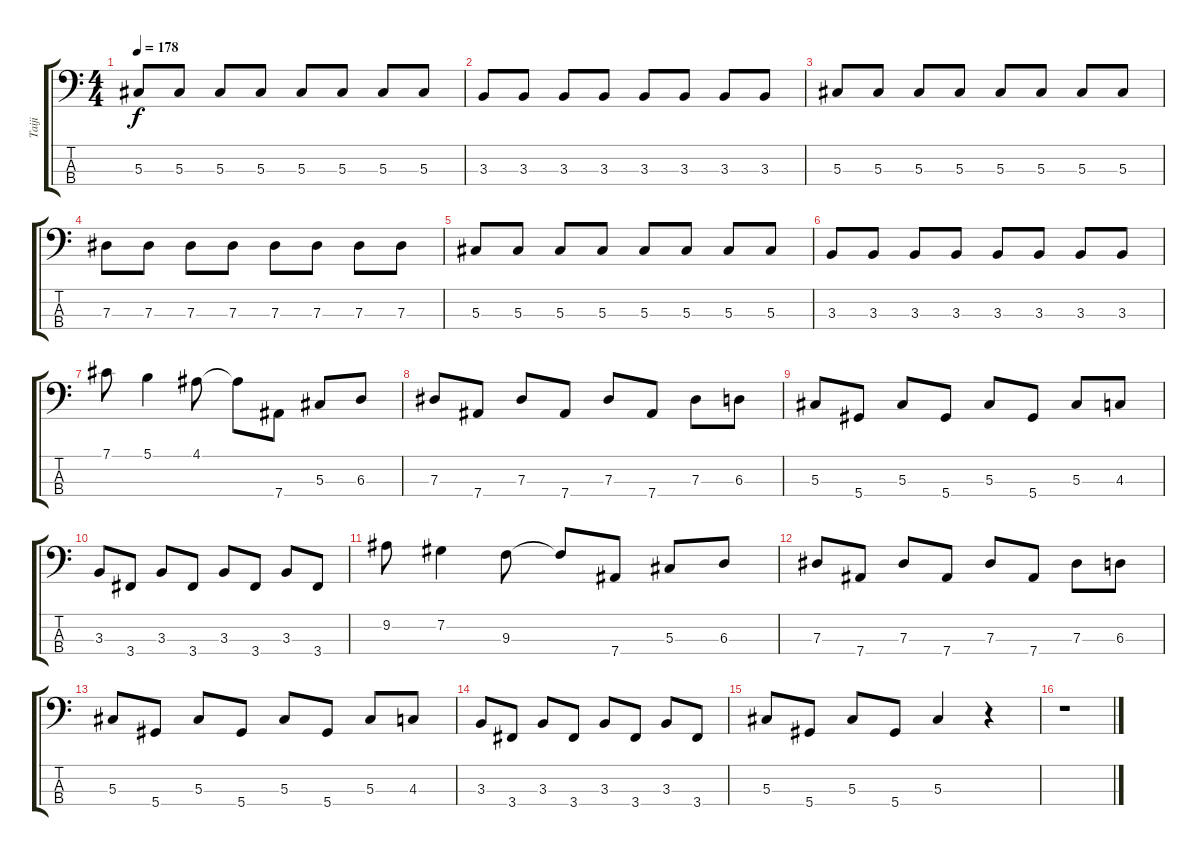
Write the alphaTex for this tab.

\track ("Taiji" "Taiji") {instrument electricbasspick}
\staff {score tabs}
\tuning (Gb2 Db2 Ab1 Eb1) {hide}
\ts (4 4)
\tempo 178
\clef f4
\ks c
5.3.8{dy f} 5.3.8 5.3.8 5.3.8 5.3.8 5.3.8 5.3.8 5.3.8 |
3.3.8 3.3.8 3.3.8 3.3.8 3.3.8 3.3.8 3.3.8 3.3.8 |
5.3.8 5.3.8 5.3.8 5.3.8 5.3.8 5.3.8 5.3.8 5.3.8 |
7.3.8 7.3.8 7.3.8 7.3.8 7.3.8 7.3.8 7.3.8 7.3.8 |
5.3.8 5.3.8 5.3.8 5.3.8 5.3.8 5.3.8 5.3.8 5.3.8 |
3.3.8 3.3.8 3.3.8 3.3.8 3.3.8 3.3.8 3.3.8 3.3.8 |
7.1.8 5.1.4 4.1.8 4.1{t}.8 7.4.8 5.3.8 6.3.8 |
7.3.8 7.4.8 7.3.8 7.4.8 7.3.8 7.4.8 7.3.8 6.3.8 |
5.3.8 5.4.8 5.3.8 5.4.8 5.3.8 5.4.8 5.3.8 4.3.8 |
3.3.8 3.4.8 3.3.8 3.4.8 3.3.8 3.4.8 3.3.8 3.4.8 |
9.2.8 7.2.4 9.3.8 9.3{t}.8 7.4.8 5.3.8 6.3.8 |
7.3.8 7.4.8 7.3.8 7.4.8 7.3.8 7.4.8 7.3.8 6.3.8 |
5.3.8 5.4.8 5.3.8 5.4.8 5.3.8 5.4.8 5.3.8 4.3.8 |
3.3.8 3.4.8 3.3.8 3.4.8 3.3.8 3.4.8 3.3.8 3.4.8 |
5.3.8 5.4.8 5.3.8 5.4.8 5.3.4 r.4 |
r.1
